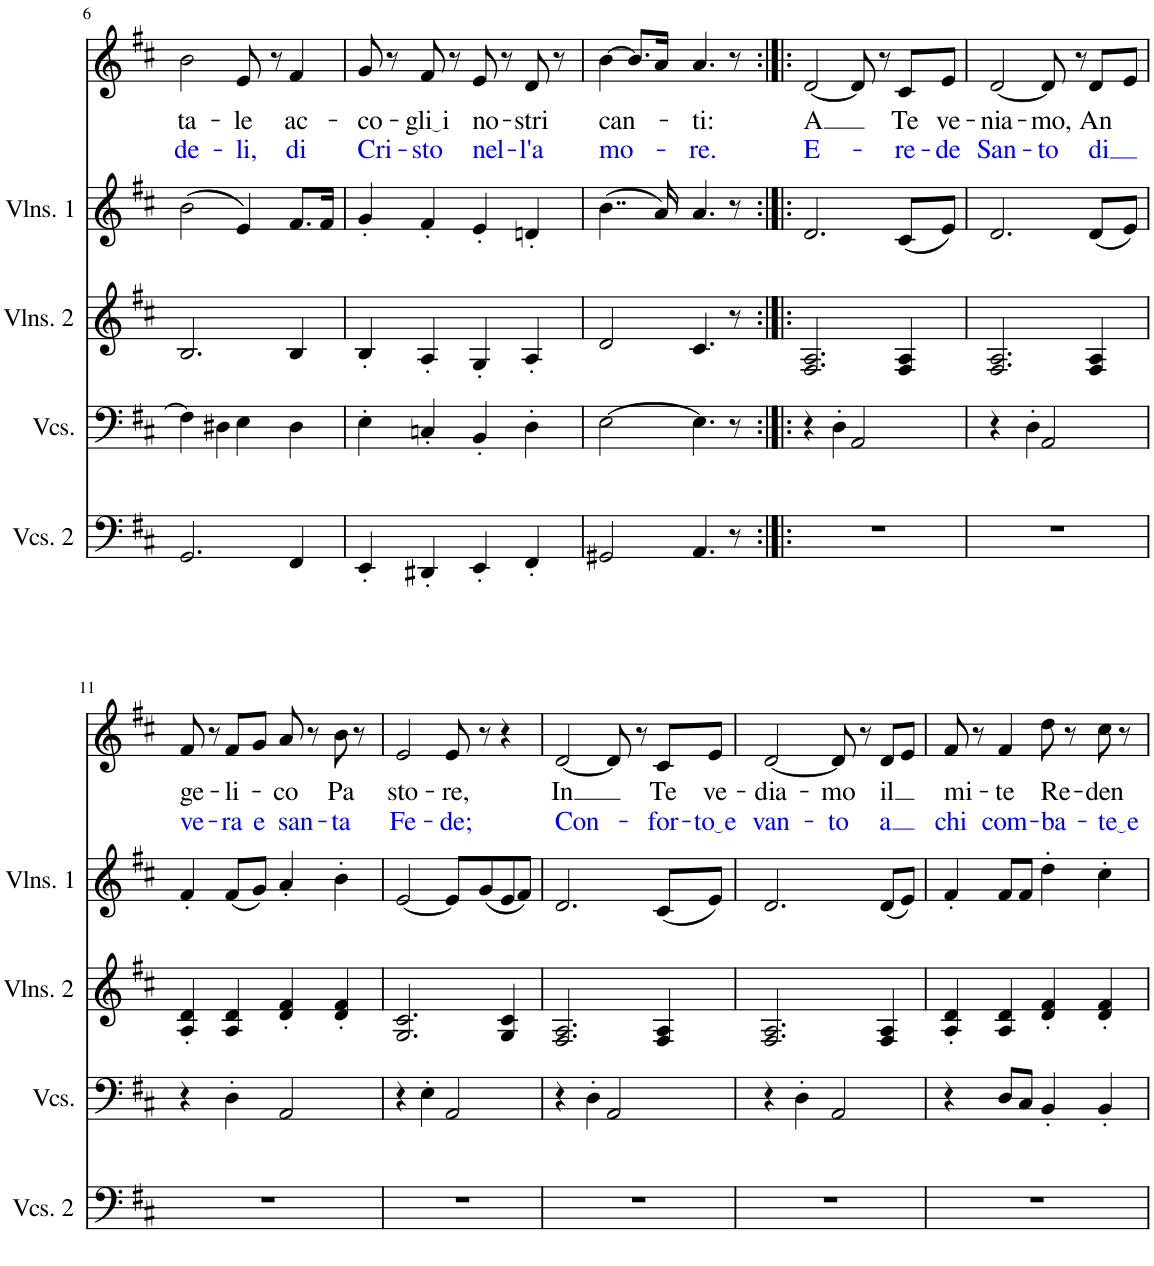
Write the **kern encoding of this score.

**kern	**kern	**kern	**kern	**kern	**text	**text
*part5	*part4	*part3	*part2	*part1	*part1	*part1
*staff5	*staff4	*staff3	*staff2	*staff1	*staff1	*staff1
*I"Violonchelos 2	*I"Violonchelos	*I"Violines 2	*I"Violines 1	*I"Voz	*	*
*I'Vcs. 2	*I'Vcs.	*I'Vlns. 2	*I'Vlns. 1	*	*	*
!!LO:PB:g=z
*clefF4	*clefF4	*clefG2	*clefG2	*clefG2	*	*
*k[f#c#]	*k[f#c#]	*k[f#c#]	*k[f#c#]	*k[f#c#]	*	*
*M4/4	*M4/4	*M4/4	*M4/4	*M4/4	*	*
*met(c)	*met(c)	*met(c)	*met(c)	*met(c)	*	*
=6	=6	=6	=6	=6	=6	=6
!	!	!	!	!	!LO:LY:b	!LO:LY:b:color=#0000E7
2.GG/	4F#\]	2.B/	(2b\	2b\	-ta-	-de-
.	4D#X\	.	.	.	.	.
!	!	!	!	!	!LO:LY:b	!LO:LY:b:color=#0000E7
.	4E\	.	4e/)	8e/	-le	-li,
.	.	.	.	8r	.	.
!	!	!	!	!	!LO:LY:b	!LO:LY:b:color=#0000E7
4FF#/	4D#\	4B/	8.f#/L	4f#/	ac-	di
.	.	.	16f#/Jk	.	.	.
=7	=7	=7	=7	=7	=7	=7
!	!	!	!	!	!LO:LY:b	!LO:LY:b:color=#0000E7
4EE'/	4E'\	4B'/	4g'/	8g/	-co-	Cri-
.	.	.	.	8r	.	.
!	!	!	!	!	!LO:LY:b	!LO:LY:b:color=#0000E7
4DD#X'/	4Cn'/	4A'/	4f#'/	8f#/	gli i	-sto
.	.	.	.	8r	.	.
!	!	!	!	!	!LO:LY:b	!LO:LY:b:color=#0000E7
4EE'/	4BB'/	4G'/	4e'/	8e/	no-	nel-
.	.	.	.	8r	.	.
!	!	!	!	!	!LO:LY:b	!LO:LY:b:color=#0000E7
4FF#'/	4D'\	4A'/	4dn'/	8d/	-stri	-l'a
.	.	.	.	8r	.	.
=8	=8	=8	=8	=8	=8	=8
!	!	!	!	!	!LO:LY:b	!LO:LY:b:color=#0000E7
2GG#X/	[2E\	2d/	(4..b\	[4b\	can-	-mo-
.	.	.	.	8.b/L]	.	.
.	.	.	16a/)	16a/Jk	.	.
!	!	!	!	!	!LO:LY:b	!LO:LY:b:color=#0000E7
4.AA/	4.E\]	4.c#/	4.a/	4.a/	-ti:	-re.
8r	8r	8r	8r	8r	.	.
=9:|!|:	=9:|!|:	=9:|!|:	=9:|!|:	=9:|!|:	=9:|!|:	=9:|!|:
!	!	!	!	!	!LO:LY:b	!LO:LY:b:color=#0000E7
1r	4r	2.F#/ 2.A/	2.d/	[2d/	A	E-
.	4D'\	.	.	.	.	.
.	2AA/	.	.	8d/]	.	.
.	.	.	.	8r	.	.
!	!	!	!	!	!LO:LY:b	!LO:LY:b:color=#0000E7
.	.	4F#/ 4A/	(8c#/L	8c#/L	Te	-re-
!	!	!	!	!	!LO:LY:b	!LO:LY:b:color=#0000E7
.	.	.	8e/J)	8e/J	ve-	-de
=10	=10	=10	=10	=10	=10	=10
!	!	!	!	!	!LO:LY:b	!LO:LY:b:color=#0000E7
1r	4r	2.F#/ 2.A/	2.d/	[2d/	-nia-	San-
.	4D'\	.	.	.	.	.
!	!	!	!	!	!LO:LY:b	!LO:LY:b:color=#0000E7
.	2AA/	.	.	8d/]	-mo,	-to
.	.	.	.	8r	.	.
!	!	!	!	!	!LO:LY:b	!LO:LY:b:color=#0000E7
.	.	4F#/ 4A/	(8d/L	8d/L	An	di
.	.	.	8e/J)	8e/J	.	.
!!LO:LB:g=z
=11	=11	=11	=11	=11	=11	=11
!	!	!	!	!	!LO:LY:b	!LO:LY:b:color=#0000E7
1r	4r	4A/' 4d/'	4f#'/	8f#/	-ge-	ve-
.	.	.	.	8r	.	.
!	!	!	!	!	!LO:LY:b	!LO:LY:b:color=#0000E7
.	4D'\	4A/ 4d/	(8f#/L	8f#/L	-li-	-ra
!	!	!	!	!	!	!LO:LY:b:color=#0000E7
.	.	.	8g/J)	8g/J	.	e
!	!	!	!	!	!LO:LY:b	!LO:LY:b:color=#0000E7
.	2AA/	4d/' 4f#/'	4a'/	8a/	-co	san-
.	.	.	.	8r	.	.
!	!	!	!	!	!LO:LY:b	!LO:LY:b:color=#0000E7
.	.	4d/' 4f#/'	4b'\	8b\	Pa	-ta
.	.	.	.	8r	.	.
=12	=12	=12	=12	=12	=12	=12
!	!	!	!	!	!LO:LY:b	!LO:LY:b:color=#0000E7
1r	4r	2.G/ 2.c#/	[2e/	2e/	-sto-	Fe-
.	4E'\	.	.	.	.	.
!	!	!	!	!	!LO:LY:b	!LO:LY:b:color=#0000E7
.	2AA/	.	8e/L]	8e/	-re,	-de;
.	.	.	(8g/	8r	.	.
.	.	4G/ 4c#/	8e/	4r	.	.
.	.	.	8f#/J)	.	.	.
=13	=13	=13	=13	=13	=13	=13
!	!	!	!	!	!LO:LY:b	!LO:LY:b:color=#0000E7
1r	4r	2.F#/ 2.A/	2.d/	[2d/	In	Con-
.	4D'\	.	.	.	.	.
.	2AA/	.	.	8d/]	.	.
.	.	.	.	8r	.	.
!	!	!	!	!	!LO:LY:b	!LO:LY:b:color=#0000E7
.	.	4F#/ 4A/	(8c#/L	8c#/L	Te	-for-
!	!	!	!	!	!LO:LY:b	!LO:LY:b:color=#0000E7
.	.	.	8e/J)	8e/J	ve-	to e
=14	=14	=14	=14	=14	=14	=14
!	!	!	!	!	!LO:LY:b	!LO:LY:b:color=#0000E7
1r	4r	2.F#/ 2.A/	2.d/	[2d/	-dia-	van-
.	4D'\	.	.	.	.	.
!	!	!	!	!	!LO:LY:b	!LO:LY:b:color=#0000E7
.	2AA/	.	.	8d/]	-mo	-to
.	.	.	.	8r	.	.
!	!	!	!	!	!LO:LY:b	!LO:LY:b:color=#0000E7
.	.	4F#/ 4A/	(8d/L	8d/L	il	a
.	.	.	8e/J)	8e/J	.	.
=15	=15	=15	=15	=15	=15	=15
!	!	!	!	!	!LO:LY:b	!LO:LY:b:color=#0000E7
1r	4r	4A/' 4d/'	4f#'/	8f#/	mi-	chi
.	.	.	.	8r	.	.
!	!	!	!	!	!LO:LY:b	!LO:LY:b:color=#0000E7
.	8D/L	4A/ 4d/	8f#/L	4f#/	-te	com-
.	8C#/J	.	8f#/J	.	.	.
!	!	!	!	!	!LO:LY:b	!LO:LY:b:color=#0000E7
.	4BB'/	4d/' 4f#/'	4dd'\	8dd\	Re-	-ba-
.	.	.	.	8r	.	.
!	!	!	!	!	!LO:LY:b	!LO:LY:b:color=#0000E7
.	4BB'/	4d/' 4f#/'	4cc#'\	8cc#\	-den	te e
.	.	.	.	8r	.	.
=	=	=	=	=	=	=
*-	*-	*-	*-	*-	*-	*-
